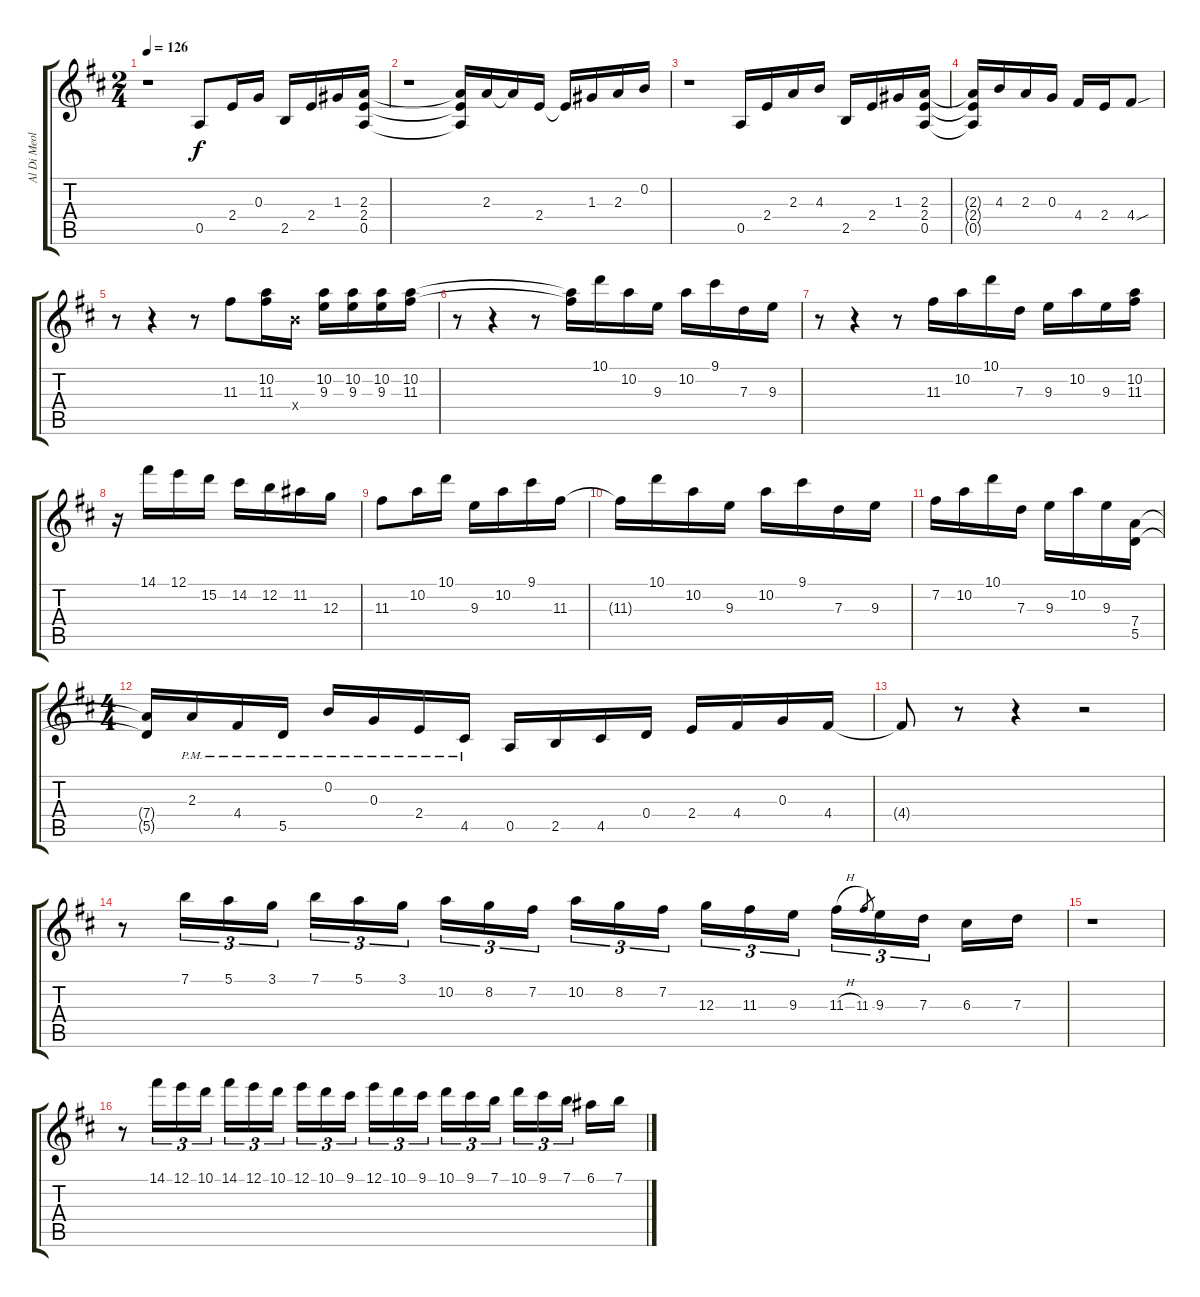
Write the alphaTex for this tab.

\track ("Al Di Meola" "Al Di Meol") {instrument acousticguitarsteel}
\staff {score tabs}
\tuning (E4 B3 G3 D3 A2 E2) {hide}
\ts (2 4)
\tempo 126
\clef g2
\ks d
r.1{dy f} 0.5.8 2.4.16 0.3.16 2.5.16 2.4.16 1.3.16 (2.3 2.4 0.5).16 |
r.1 (2.3{t} 2.4{t} 0.5{t}).16 2.3.16 2.3{t}.16 2.4.16 2.4{t}.16 1.3.16 2.3.16 0.2.16 |
r.1 0.5.16 2.4.16 2.3.16 4.3.16 2.5.16 2.4.16 1.3.16 (2.3 2.4 0.5).16 |
(2.3{t} 2.4{t} 0.5{t}).16 4.3.16 2.3.16 0.3.16 4.4.16 2.4.16 4.4{sou}.8 |
r.8 r.4 r.8 11.3.8 (10.2 11.3).16 9.4{x}.16 (10.2 9.3).16 (10.2 9.3).16 (10.2 9.3).16 (10.2 11.3).16 |
r.8 r.4 r.8 (10.2{t} 11.3{t}).16 10.1.16 10.2.16 9.3.16 10.2.16 9.1.16 7.3.16 9.3.16 |
r.8 r.4 r.8 11.3.16 10.2.16 10.1.16 7.3.16 9.3.16 10.2.16 9.3.16 (10.2 11.3).16 |
r.16 14.1.16 12.1.16 15.2.16 14.2.16 12.2.16 11.2.16 12.3.16 |
11.3.8 10.2.16 10.1.16 9.3.16 10.2.16 9.1.16 11.3.16 |
11.3{t}.16 10.1.16 10.2.16 9.3.16 10.2.16 9.1.16 7.3.16 9.3.16 |
7.2.16 10.2.16 10.1.16 7.3.16 9.3.16 10.2.16 9.3.16 (7.4 5.5).16 |
\ts (4 4)
(7.4{t} 5.5{t}).16 2.3{pm}.16 4.4{pm}.16 5.5{pm}.16 0.2{pm}.16 0.3{pm}.16 2.4{pm}.16 4.5{pm}.16 0.5.16 2.5.16 4.5.16 0.4.16 2.4.16 4.4.16 0.3.16 4.4.16 |
4.4{t}.8 r.8 r.4 r.2 |
r.8 7.1.16{tu (3 2)} 5.1.16{tu (3 2)} 3.1.16{tu (3 2)} 7.1.16{tu (3 2)} 5.1.16{tu (3 2)} 3.1.16{tu (3 2) beam splitsecondary} 10.2.16{tu (3 2)} 8.2.16{tu (3 2)} 7.2.16{tu (3 2)} 10.2.16{tu (3 2)} 8.2.16{tu (3 2)} 7.2.16{tu (3 2) beam splitsecondary} 12.3.16{tu (3 2)} 11.3.16{tu (3 2)} 9.3.16{tu (3 2)} 11.3{h}.16{tu (3 2)} 11.3.8{gr} 9.3.16{tu (3 2)} 7.3.16{tu (3 2) beam splitsecondary} 6.3.16 7.3.16 |
r.1 |
r.8 14.1.16{tu (3 2)} 12.1.16{tu (3 2)} 10.1.16{tu (3 2)} 14.1.16{tu (3 2)} 12.1.16{tu (3 2)} 10.1.16{tu (3 2) beam splitsecondary} 12.1.16{tu (3 2)} 10.1.16{tu (3 2)} 9.1.16{tu (3 2)} 12.1.16{tu (3 2)} 10.1.16{tu (3 2)} 9.1.16{tu (3 2) beam splitsecondary} 10.1.16{tu (3 2)} 9.1.16{tu (3 2)} 7.1.16{tu (3 2)} 10.1.16{tu (3 2)} 9.1.16{tu (3 2)} 7.1.16{tu (3 2) beam splitsecondary} 6.1.16 7.1.16
